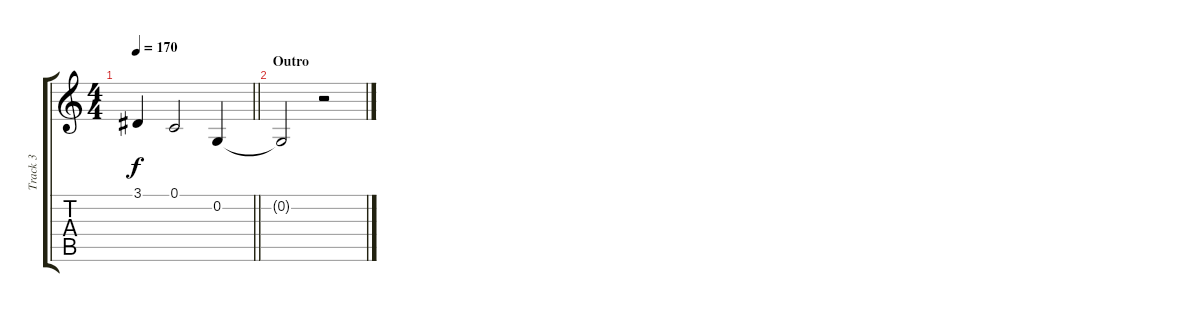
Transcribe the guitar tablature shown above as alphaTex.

\track ("Track 3" "Track 3") {instrument lead6voice}
\staff {score tabs}
\tuning (C4 G3 Eb3 Bb2 F2 C2) {hide}
\ts (4 4)
\tempo 170
\clef g2
\barLineRight lightlight
\ks c
3.1{t}.4{dy f} 0.1.2 0.2.4 |
\section ("" "Outro")
0.2{t}.2 r.2
